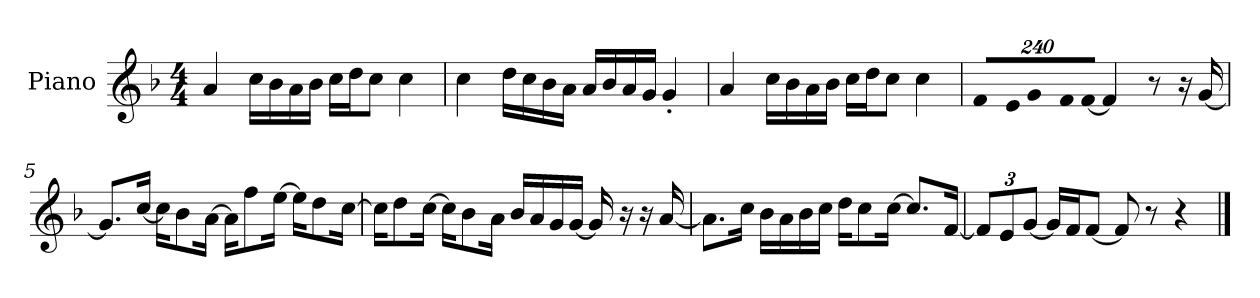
**kern
*part1
*staff1
*I"Piano
*I'P-no
*clefG2
*k[b-]
*M4/4
*MM90
=1
4a/
16cc\LL
16b-\
16a\
16b-\JJ
16cc\LL
16dd\J
8cc\J
4cc\
=2
4cc\
16dd\LL
16cc\
16b-\
16a\JJ
16a/LL
16b-/
16a/
16g/JJ
4g'/
=3
4a/
16cc\LL
16b-\
16a\
16b-\JJ
16cc\LL
16dd\J
8cc\J
4cc\
=4
*Xbrackettup
!LO:N:vis=8
960%137f/L
!LO:N:vis=16
1920%137e/K
!LO:N:vis=8
960%137g/
!LO:N:vis=16
1920%137f/L
!LO:N:vis=16
[1920%137f/JJ
4f/]
8r
16r
[16g/
!!LO:LB:g=z
=5
8.g/L]
[16cc/Jk
16cc\KL]
8b-\
[16a\Jk
16a\KL]
8ff\
[16ee\Jk
16ee\KL]
8dd\
[16cc\Jk
=6
16cc\KL]
8dd\
[16cc\Jk
16cc\KL]
8b-\
16a\Jk
16b-/LL
16a/
16g/
[16g/JJ
16g/]
16r
16r
[16a/
=7
8.a\L]
16cc\Jk
16b-\LL
16a\
16b-\
16cc\JJ
16dd\KL
8cc\
[16cc\Jk
8.cc/L]
[16f/Jk
!!LO:LB:g=z
=8
12f/L]
12e/
[12g/J
16g/LL]
16f/J
[8f/J
8f/]
8r
4r
==
*-
